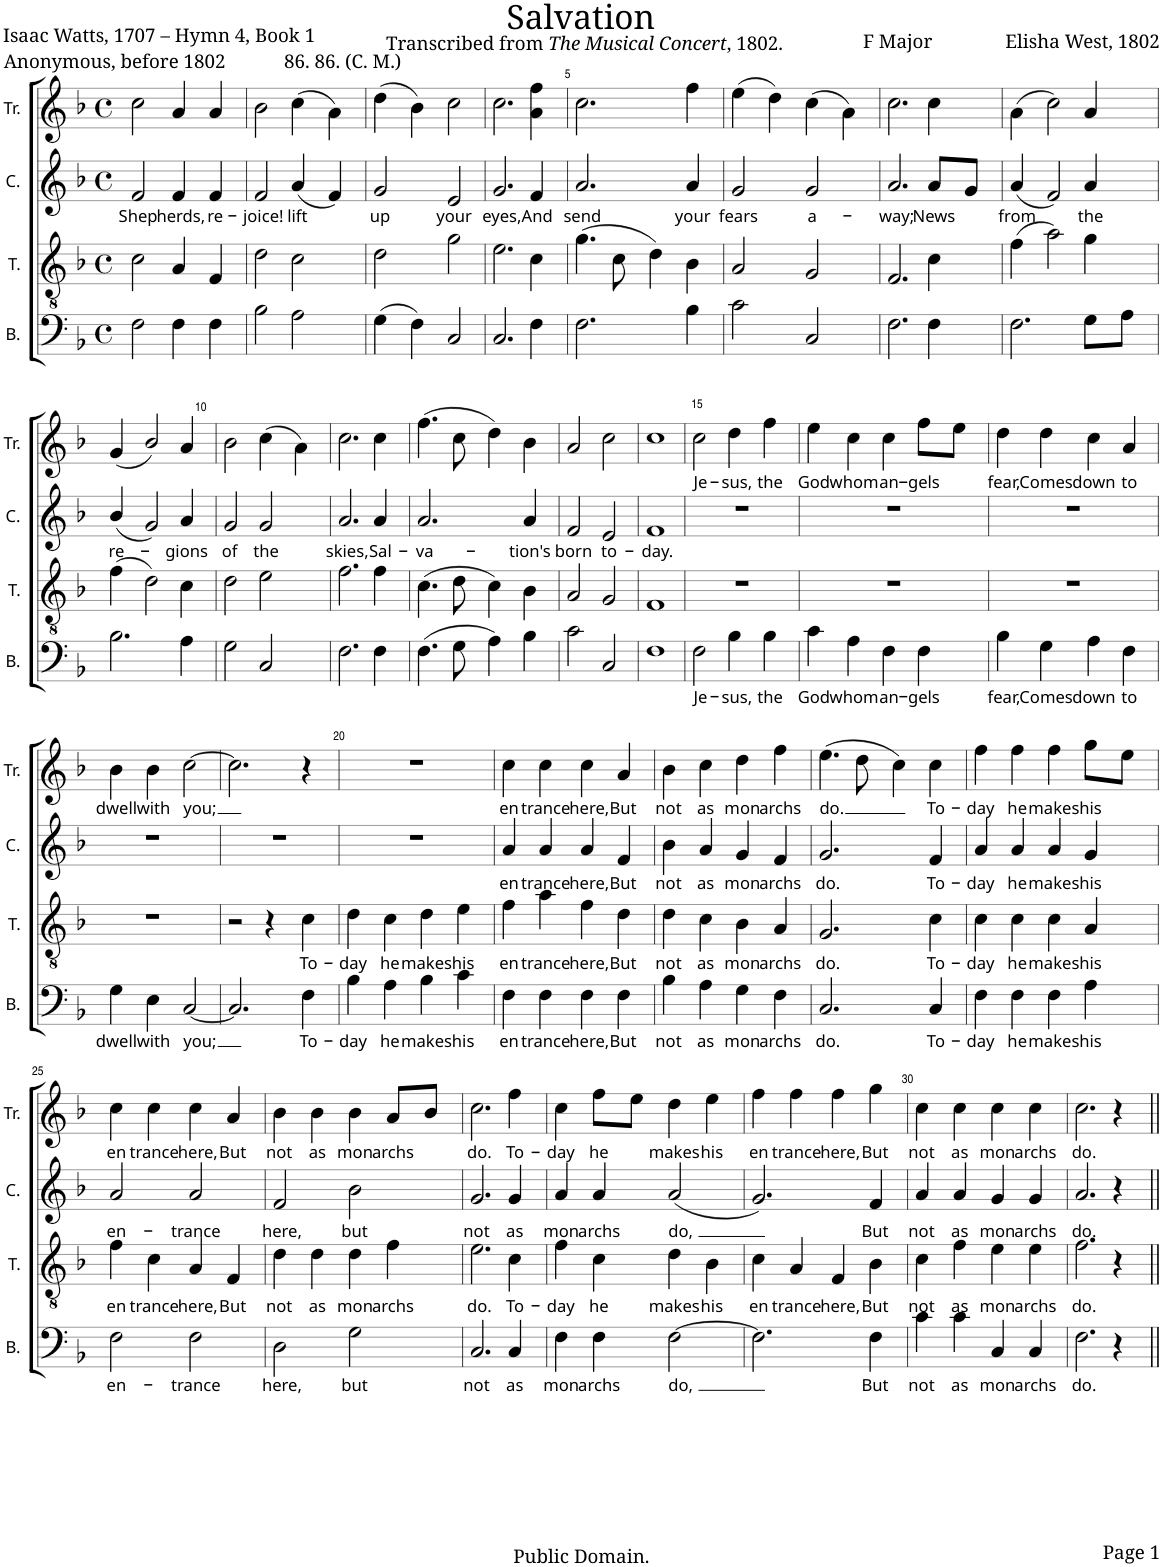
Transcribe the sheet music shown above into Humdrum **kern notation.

**kern	**text	**kern	**text	**kern	**text	**kern	**text
*part4	*part4	*part3	*part3	*part2	*part2	*part1	*part1
*staff4	*staff4	*staff3	*staff3	*staff2	*staff2	*staff1	*staff1
*I"B.	*	*I"T.	*	*I"C.	*	*I"Tr.	*
*I'B.	*	*I'T.	*	*I'C.	*	*I'Tr.	*
*clefF4	*	*clefGv2	*	*clefG2	*	*clefG2	*
*k[b-]	*	*k[b-]	*	*k[b-]	*	*k[b-]	*
*M4/4	*	*M4/4	*	*M4/4	*	*M4/4	*
*met(c)	*	*met(c)	*	*met(c)	*	*met(c)	*
=1	=1	=1	=1	=1	=1	=1	=1
!	!	!	!	!	!LO:LY:b	!	!
2F\	.	2c\	.	2f/	Shep-	2cc\	.
!	!	!	!	!	!LO:LY:b	!	!
4F\	.	4A/	.	4f/	-herds,	4a/	.
!	!	!	!	!	!LO:LY:b	!	!
4F\	.	4F/	.	4f/	re-	4a/	.
=2	=2	=2	=2	=2	=2	=2	=2
!	!	!	!	!	!LO:LY:b	!	!
2B-\	.	2d\	.	2f/	-joice!	2b-\	.
!	!	!	!	!	!LO:LY:b	!	!
2A\	.	2c\	.	(4a/	lift	(4cc\	.
.	.	.	.	4f/)	.	4a\)	.
=3	=3	=3	=3	=3	=3	=3	=3
!	!	!	!	!	!LO:LY:b	!	!
(4G\	.	2d\	.	2g/	up	(4dd\	.
4F\)	.	.	.	.	.	4b-\)	.
!	!	!	!	!	!LO:LY:b	!	!
2C/	.	2g\	.	2e/	your	2cc\	.
=4	=4	=4	=4	=4	=4	=4	=4
!	!	!	!	!	!LO:LY:b	!	!
2.C/	.	2.e\	.	2.g/	eyes,	2.cc\	.
!	!	!	!	!	!LO:LY:b	!	!
4F\	.	4c\	.	4f/	And	4a\ 4ff\	.
=5	=5	=5	=5	=5	=5	=5	=5
!	!	!	!	!	!LO:LY:b	!	!
2.F\	.	(4.g\	.	2.a/	send	2.cc\	.
.	.	8c\	.	.	.	.	.
.	.	4d\)	.	.	.	.	.
!	!	!	!	!	!LO:LY:b	!	!
4B-\	.	4B-\	.	4a/	your	4ff\	.
=6	=6	=6	=6	=6	=6	=6	=6
!	!	!	!	!	!LO:LY:b	!	!
2c\	.	2A/	.	2g/	fears	(4ee\	.
.	.	.	.	.	.	4dd\)	.
!	!	!	!	!	!LO:LY:b	!	!
2C/	.	2G/	.	2g/	a-	(4cc\	.
.	.	.	.	.	.	4a\)	.
=7	=7	=7	=7	=7	=7	=7	=7
!	!	!	!	!	!LO:LY:b	!	!
2.F\	.	2.F/	.	2.a/	-way;	2.cc\	.
!	!	!	!	!	!LO:LY:b	!	!
4F\	.	4c\	.	8a/L	News	4cc\	.
.	.	.	.	8g/J	.	.	.
=8	=8	=8	=8	=8	=8	=8	=8
!	!	!	!	!	!LO:LY:b	!	!
2.F\	.	(4f\	.	(4a/	from	(4a\	.
.	.	2a\)	.	2f/)	.	2cc\)	.
!	!	!	!	!	!LO:LY:b	!	!
8G\L	.	4g\	.	4a/	the	4a/	.
8A\J	.	.	.	.	.	.	.
!!LO:LB:g=z
=9	=9	=9	=9	=9	=9	=9	=9
!	!	!	!	!	!LO:LY:b	!	!
2.B-\	.	(4f\	.	(4b-/	re-	(4g/	.
.	.	2d\)	.	2g/)	.	2b-/)	.
!	!	!	!	!	!LO:LY:b	!	!
4A\	.	4c\	.	4a/	-gions	4a/	.
=10	=10	=10	=10	=10	=10	=10	=10
!	!	!	!	!	!LO:LY:b	!	!
2G\	.	2d\	.	2g/	of	2b-\	.
!	!	!	!	!	!LO:LY:b	!	!
2C/	.	2e\	.	2g/	the	(4cc\	.
.	.	.	.	.	.	4a\)	.
=11	=11	=11	=11	=11	=11	=11	=11
!	!	!	!	!	!LO:LY:b	!	!
2.F\	.	2.f\	.	2.a/	skies,	2.cc\	.
!	!	!	!	!	!LO:LY:b	!	!
4F\	.	4f\	.	4a/	Sal-	4cc\	.
=12	=12	=12	=12	=12	=12	=12	=12
!	!	!	!	!	!LO:LY:b	!	!
(4.F\	.	(4.c\	.	2.a/	-va-	(4.ff\	.
8G\	.	8d\	.	.	.	8cc\	.
4A\)	.	4c\)	.	.	.	4dd\)	.
!	!	!	!	!	!LO:LY:b	!	!
4B-\	.	4B-\	.	4a/	-tion's	4b-\	.
=13	=13	=13	=13	=13	=13	=13	=13
!	!	!	!	!	!LO:LY:b	!	!
2c\	.	2A/	.	2f/	born	2a/	.
!	!	!	!	!	!LO:LY:b	!	!
2C/	.	2G/	.	2e/	to-	2cc\	.
=14	=14	=14	=14	=14	=14	=14	=14
!	!	!	!	!	!LO:LY:b	!	!
1F	.	1F	.	1f	-day.	1cc	.
=15	=15	=15	=15	=15	=15	=15	=15
!	!LO:LY:b	!	!	!	!	!	!LO:LY:b
2F\	Je-	1r	.	1r	.	2cc\	Je-
!	!LO:LY:b	!	!	!	!	!	!LO:LY:b
4B-\	-sus,	.	.	.	.	4dd\	-sus,
!	!LO:LY:b	!	!	!	!	!	!LO:LY:b
4B-\	the	.	.	.	.	4ff\	the
=16	=16	=16	=16	=16	=16	=16	=16
!	!LO:LY:b	!	!	!	!	!	!LO:LY:b
4c\	God	1r	.	1r	.	4ee\	God
!	!LO:LY:b	!	!	!	!	!	!LO:LY:b
4A\	whom	.	.	.	.	4cc\	whom
!	!LO:LY:b	!	!	!	!	!	!LO:LY:b
4F\	an-	.	.	.	.	4cc\	an-
!	!LO:LY:b	!	!	!	!	!	!LO:LY:b
4F\	-gels	.	.	.	.	8ff\L	-gels
.	.	.	.	.	.	8ee\J	.
=17	=17	=17	=17	=17	=17	=17	=17
!	!LO:LY:b	!	!	!	!	!	!LO:LY:b
4B-\	fear,	1r	.	1r	.	4dd\	fear,
!	!LO:LY:b	!	!	!	!	!	!LO:LY:b
4G\	Comes	.	.	.	.	4dd\	Comes
!	!LO:LY:b	!	!	!	!	!	!LO:LY:b
4A\	down	.	.	.	.	4cc\	down
!	!LO:LY:b	!	!	!	!	!	!LO:LY:b
4F\	to	.	.	.	.	4a/	to
!!LO:LB:g=z
=18	=18	=18	=18	=18	=18	=18	=18
!	!LO:LY:b	!	!	!	!	!	!LO:LY:b
4G\	dwell	1r	.	1r	.	4b-\	dwell
!	!LO:LY:b	!	!	!	!	!	!LO:LY:b
4E\	with	.	.	.	.	4b-\	with
!	!LO:LY:b	!	!	!	!	!	!LO:LY:b
[2C/	you;	.	.	.	.	[2cc\	you;
=19	=19	=19	=19	=19	=19	=19	=19
2.C/]	.	2r	.	1r	.	2.cc\]	.
.	.	4r	.	.	.	.	.
!	!LO:LY:b	!	!LO:LY:b	!	!	!	!
4F\	To-	4c\	To-	.	.	4r	.
=20	=20	=20	=20	=20	=20	=20	=20
!	!LO:LY:b	!	!LO:LY:b	!	!	!	!
4B-\	-day	4d\	-day	1r	.	1r	.
!	!LO:LY:b	!	!LO:LY:b	!	!	!	!
4A\	he	4c\	he	.	.	.	.
!	!LO:LY:b	!	!LO:LY:b	!	!	!	!
4B-\	makes	4d\	makes	.	.	.	.
!	!LO:LY:b	!	!LO:LY:b	!	!	!	!
4c\	his	4e\	his	.	.	.	.
=21	=21	=21	=21	=21	=21	=21	=21
!	!LO:LY:b	!	!LO:LY:b	!	!LO:LY:b	!	!LO:LY:b
4F\	en-	4f\	en-	4a/	en-	4cc\	en-
!	!LO:LY:b	!	!LO:LY:b	!	!LO:LY:b	!	!LO:LY:b
4F\	-trance	4a\	-trance	4a/	-trance	4cc\	-trance
!	!LO:LY:b	!	!LO:LY:b	!	!LO:LY:b	!	!LO:LY:b
4F\	here,	4f\	here,	4a/	here,	4cc\	here,
!	!LO:LY:b	!	!LO:LY:b	!	!LO:LY:b	!	!LO:LY:b
4F\	But	4d\	But	4f/	But	4a/	But
=22	=22	=22	=22	=22	=22	=22	=22
!	!LO:LY:b	!	!LO:LY:b	!	!LO:LY:b	!	!LO:LY:b
4B-\	not	4d\	not	4b-\	not	4b-\	not
!	!LO:LY:b	!	!LO:LY:b	!	!LO:LY:b	!	!LO:LY:b
4A\	as	4c\	as	4a/	as	4cc\	as
!	!LO:LY:b	!	!LO:LY:b	!	!LO:LY:b	!	!LO:LY:b
4G\	mon-	4B-\	mon-	4g/	mon-	4dd\	mon-
!	!LO:LY:b	!	!LO:LY:b	!	!LO:LY:b	!	!LO:LY:b
4F\	-archs	4A/	-archs	4f/	-archs	4ff\	-archs
=23	=23	=23	=23	=23	=23	=23	=23
!	!LO:LY:b	!	!LO:LY:b	!	!LO:LY:b	!	!LO:LY:b
2.C/	do.	2.G/	do.	2.g/	do.	(4.ee\	do.
.	.	.	.	.	.	8dd\	.
.	.	.	.	.	.	4cc\)	.
!	!LO:LY:b	!	!LO:LY:b	!	!LO:LY:b	!	!LO:LY:b
4C/	To-	4c\	To-	4f/	To-	4cc\	To-
=24	=24	=24	=24	=24	=24	=24	=24
!	!LO:LY:b	!	!LO:LY:b	!	!LO:LY:b	!	!LO:LY:b
4F\	-day	4c\	-day	4a/	-day	4ff\	-day
!	!LO:LY:b	!	!LO:LY:b	!	!LO:LY:b	!	!LO:LY:b
4F\	he	4c\	he	4a/	he	4ff\	he
!	!LO:LY:b	!	!LO:LY:b	!	!LO:LY:b	!	!LO:LY:b
4F\	makes	4c\	makes	4a/	makes	4ff\	makes
!	!LO:LY:b	!	!LO:LY:b	!	!LO:LY:b	!	!LO:LY:b
4A\	his	4A/	his	4g/	his	8gg\L	his
.	.	.	.	.	.	8ee\J	.
!!LO:LB:g=z
=25	=25	=25	=25	=25	=25	=25	=25
!	!LO:LY:b	!	!LO:LY:b	!	!LO:LY:b	!	!LO:LY:b
2F\	en-	4f\	en-	2a/	en-	4cc\	en-
!	!	!	!LO:LY:b	!	!	!	!LO:LY:b
.	.	4c\	-trance	.	.	4cc\	-trance
!	!LO:LY:b	!	!LO:LY:b	!	!LO:LY:b	!	!LO:LY:b
2F\	-trance	4A/	here,	2a/	-trance	4cc\	here,
!	!	!	!LO:LY:b	!	!	!	!LO:LY:b
.	.	4F/	But	.	.	4a/	But
=26	=26	=26	=26	=26	=26	=26	=26
!	!LO:LY:b	!	!LO:LY:b	!	!LO:LY:b	!	!LO:LY:b
2D\	here,	4d\	not	2f/	here,	4b-\	not
!	!	!	!LO:LY:b	!	!	!	!LO:LY:b
.	.	4d\	as	.	.	4b-\	as
!	!LO:LY:b	!	!LO:LY:b	!	!LO:LY:b	!	!LO:LY:b
2G\	but	4d\	mon-	2b-\	but	4b-\	mon-
!	!	!	!LO:LY:b	!	!	!	!LO:LY:b
.	.	4f\	-archs	.	.	8a/L	-archs
.	.	.	.	.	.	8b-/J	.
=27	=27	=27	=27	=27	=27	=27	=27
!	!LO:LY:b	!	!LO:LY:b	!	!LO:LY:b	!	!LO:LY:b
2.C/	not	2.e\	do.	2.g/	not	2.cc\	do.
!	!LO:LY:b	!	!LO:LY:b	!	!LO:LY:b	!	!LO:LY:b
4C/	as	4c\	To-	4g/	as	4ff\	To-
=28	=28	=28	=28	=28	=28	=28	=28
!	!LO:LY:b	!	!LO:LY:b	!	!LO:LY:b	!	!LO:LY:b
4F\	mon-	4f\	-day	4a/	mon-	4cc\	-day
!	!LO:LY:b	!	!LO:LY:b	!	!LO:LY:b	!	!LO:LY:b
4F\	-archs	4c\	he	4a/	-archs	8ff\L	he
.	.	.	.	.	.	8ee\J	.
!	!LO:LY:b	!	!LO:LY:b	!	!LO:LY:b	!	!LO:LY:b
[2F\	do,	4d\	makes	(2a/	do,	4dd\	makes
!	!	!	!LO:LY:b	!	!	!	!LO:LY:b
.	.	4B-\	his	.	.	4ee\	his
=29	=29	=29	=29	=29	=29	=29	=29
!	!	!	!LO:LY:b	!	!	!	!LO:LY:b
2.F\]	.	4c\	en-	2.g/)	.	4ff\	en-
!	!	!	!LO:LY:b	!	!	!	!LO:LY:b
.	.	4A/	-trance	.	.	4ff\	-trance
!	!	!	!LO:LY:b	!	!	!	!LO:LY:b
.	.	4F/	here,	.	.	4ff\	here,
!	!LO:LY:b	!	!LO:LY:b	!	!LO:LY:b	!	!LO:LY:b
4F\	But	4B-\	But	4f/	But	4gg\	But
=30	=30	=30	=30	=30	=30	=30	=30
!	!LO:LY:b	!	!LO:LY:b	!	!LO:LY:b	!	!LO:LY:b
4c\	not	4c\	not	4a/	not	4cc\	not
!	!LO:LY:b	!	!LO:LY:b	!	!LO:LY:b	!	!LO:LY:b
4c\	as	4f\	as	4a/	as	4cc\	as
!	!LO:LY:b	!	!LO:LY:b	!	!LO:LY:b	!	!LO:LY:b
4C/	mon-	4e\	mon-	4g/	mon-	4cc\	mon-
!	!LO:LY:b	!	!LO:LY:b	!	!LO:LY:b	!	!LO:LY:b
4C/	-archs	4e\	-archs	4g/	-archs	4cc\	-archs
=31	=31	=31	=31	=31	=31	=31	=31
!	!LO:LY:b	!	!LO:LY:b	!	!LO:LY:b	!	!LO:LY:b
2.F\	do.	2.f\	do.	2.a/	do.	2.cc\	do.
4r	.	4r	.	4r	.	4r	.
=||	=||	=||	=||	=||	=||	=||	=||
*-	*-	*-	*-	*-	*-	*-	*-
